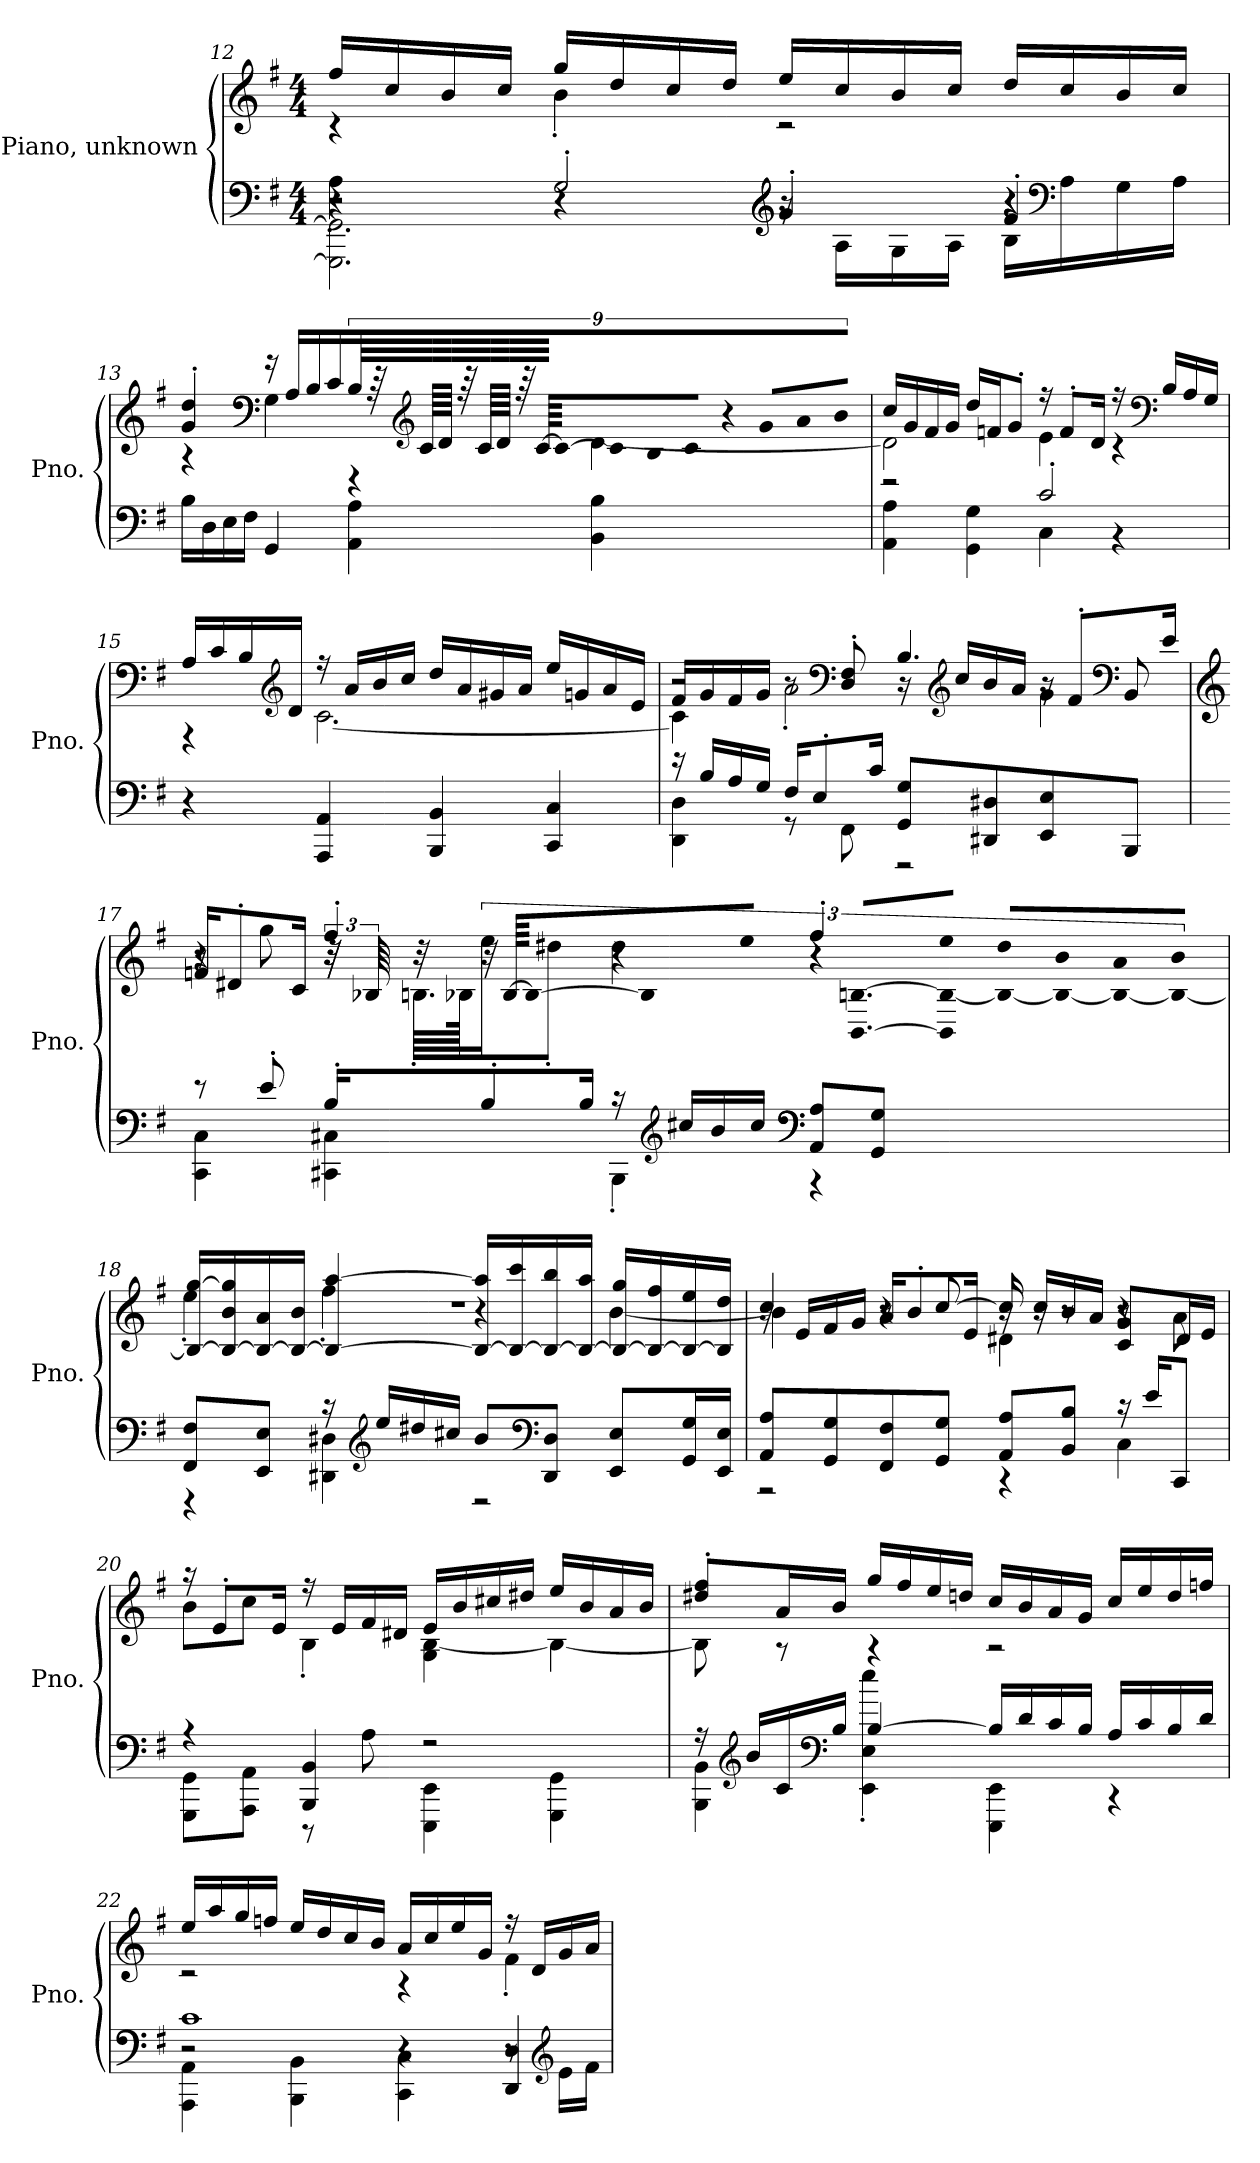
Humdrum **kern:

**kern	**kern
*part1	*part1
*staff2	*staff1
*I"Piano, unknown	*
*I'Pno.	*
*clefF4	*clefG2
*k[f#]	*k[f#]
*M4/4	*M4/4
=12	=12
*^	*^
*	*^	*	*
*	*	*^	*	*
2r	4A'\	4r	2.GGG\] 2.GG\]	16ff#/LL	4r
.	.	.	.	16cc/	.
.	.	.	.	16b/	.
.	.	.	.	16cc/JJ	.
.	4r	2G'/	.	16gg/LL	4b'\
.	.	.	.	16dd/	.
.	.	.	.	16cc/	.
.	.	.	.	16dd/JJ	.
*clefG2	*	*	*	*	*
4g'/	16r	.	.	16ee/LL	2r
.	16A\LL	.	.	16cc/	.
.	16G\	.	.	16b/	.
.	16A\JJ	.	.	16cc/JJ	.
4f#'/	16B\LL	4r	4r	16dd/LL	.
*clefF4	*	*	*	*	*
.	16A\	.	.	16cc/	.
.	16G\	.	.	16b/	.
.	16A\JJ	.	.	16cc/JJ	.
*v	*v	*v	*v	*	*
!!LO:PB:g=z	!!
=13	=13	=13
16B\LL	4g/' 4dd/'	4r
16D\	.	.
16E\	.	.
16F#\JJ	.	.
*	*clefF4	*
4GG/	16r	4G\
.	16A/LL	.
.	16B/	.
.	16c/	.
4AA\ 4A\	96B/JJkk	4r
.	96r	.
*	*clefG2	*
.	96c/LLLL	.
.	96d/JJJJ	.
.	96r	.
.	96c/LLLL	.
.	96d/JJJJ	.
.	96r	.
.	[96c/KLLL	.
.	32c/J_	.
.	16c/]	.
.	32B/L	.
.	32c/JJJ	.
4BB\ 4B\	16r	[4d\
.	16g/LL	.
.	16a/	.
.	16b/JJ	.
=14	=14	=14
*^	*	*
2r	4AA\ 4A\	16cc/LL	2d\]
.	.	16g/	.
.	.	16f#/	.
.	.	16g/JJ	.
.	4GG\ 4G\	16dd/LL	.
.	.	16fn/J	.
.	.	8g'/J	.
2c'/	4C\	16r	4e\
.	.	8f'/L	.
.	.	16d/Jk	.
.	4r	16r	4r
*	*	*clefF4	*
.	.	16B/LL	.
.	.	16A/	.
.	.	16G/JJ	.
*v	*v	*	*
!!LO:LB:g=z	!!
=15	=15	=15
4r	16A/LL	4r
.	16c/	.
.	16B/	.
*	*clefG2	*
.	16d/JJ	.
4AAA/ 4AA/	16r	[2.c\
.	16a/LL	.
.	16b/	.
.	16cc/JJ	.
4BBB/ 4BB/	16dd/LL	.
.	16a/	.
.	16g#X/	.
.	16a/JJ	.
4CC/ 4C/	16ee/LL	.
.	16gn/	.
.	16a/	.
.	16e/JJ	.
=16	=16	=16
*^	*	*^
16r	4DD\ 4D\	16f#/LL	4c\]	2r
16B/LL	.	16g/	.	.
16A/	.	16f#/	.	.
16G/JJ	.	16g/JJ	.	.
16F#/KL	8r	8r	2a'\	.
8E'/	.	.	.	.
*	*	*clefF4	*	*
.	8FF#\	8D/' 8F#/'	.	.
16c/Jk	.	.	.	.
8GG/ 8G/L	2r	16r	.	4.B/
*	*	*clefG2	*	*
.	.	16cc/LL	.	.
8DD#X/ 8D#X/	.	16b/	.	.
.	.	16a/JJ	.	.
8EE/ 8E/	.	16r	4g\	.
.	.	8f#'/L	.	.
*	*	*clefF4	*	*
8BBB/J	.	.	.	8BB/
.	.	16e/Jk	.	.
!!LO:LB:g=z	!!	!!
=17	=17	=17	=17	=17
*	*	*clefG2	*	*
8r	4CC\ 4C\	4r	8r	16fn/KL
.	.	.	.	8d#X'/
8e'/	.	.	8gg\	.
.	.	.	.	16c/Jk
16B'/KL	4CC#X\ 4C#X\	4ff#'/	32r	48r
.	.	.	.	96B-X/
.	.	.	64.Bn'\LLLL	32r
.	.	.	128B-X\JJK	.
8B'/	.	.	16ee\J	48r
.	.	.	.	[96B-/KLLL
.	.	.	.	32B-/J_
.	.	.	8dd#X'\J	16B-/]
16B/Jk	.	.	.	16ee/JJ
16r	4BBB'\	4r	4dd#\	[8.BB/ [8.Bn/L
*clefG2	*	*	*	*
16cc#X/LL	.	.	.	.
16b/	.	.	.	.
16cc#/JJ	.	.	.	16BB/] 16B/_ 16ee/Jk
*clefF4	*	*	*	*
8AA/ 8A/L	4r	4ff#'/	4r	16B/_ 16dd#/LL
.	.	.	.	16B/_ 16b/
8GG/ 8G/J	.	.	.	16B/_ 16a/
.	.	.	.	16B/_ 16b/JJ
!!LO:LB:g=z	!!	!!
=18	=18	=18	=18	=18
8FF#/ 8F#/L	4r	1r	4ee'\	16B/_ [16gg/LL
.	.	.	.	16B/_ 16b/ 16gg/]
8EE/ 8E/J	.	.	.	16B/_ 16a/
.	.	.	.	16B/_ 16b/JJ
16r	4DD#X\ 4D#X\	.	4ff#'\	4B/_ [4aa/
*clefG2	*	*	*	*
16ee/LL	.	.	.	.
16dd#X/	.	.	.	.
16cc#X/JJ	.	.	.	.
8b/L	2r	.	4r	16B/_ 16aa/]LL
.	.	.	.	16B/_ 16ccc/
*clefF4	*	*	*	*
8DD#/ 8D#/J	.	.	.	16B/_ 16bb/
.	.	.	.	16B/_ 16aa/JJ
8EE/ 8E/L	.	.	[4b\	16B/_ 16gg/LL
.	.	.	.	16B/_ 16ff#/
16GG/ 16G/L	.	.	.	16B/_ 16ee/
16EE/ 16E/JJ	.	.	.	16B/] 16dd/JJ
!!LO:LB:g=z	!!	!!
=19	=19	=19	=19	=19
8AA/ 8A/L	2r	4cc/	4b\]	16r
.	.	.	.	16e/LL
8GG/ 8G/	.	.	.	16f#/
.	.	.	.	16g/JJ
8FF#/ 8F#/	.	8r	4r	16a/KL
.	.	.	.	8b'/
8GG/ 8G/J	.	[8cc/	.	.
.	.	.	.	16e/Jk
8AA/ 8A/L	4r	16cc/]	4d#X\	16r
.	.	16r	.	16cc/LL
8BB/ 8B/J	.	8r	.	16b/
.	.	.	.	16a/JJ
16r	4C\	4r	8r	8c/ 8g/L
16e/KL	.	.	.	.
8CC/J	.	.	8a\	16d#/L
.	.	.	.	16e/JJ
*	*	*	*v	*v
=20	=20	=20	=20
4r	8GGG\ 8GG\L	16r	8b\L
.	.	8e'/L	.
.	8AAA\ 8AA\J	.	8cc\J
.	.	16e/Jk	.
4BBB/ 4BB/	8r	16r	4B'\
.	.	16e/LL	.
.	8A\	16f#/	.
.	.	16d#X/JJ	.
2r	4EEE\ 4EE\	16e/LL	4G\ [4B\
.	.	16b/	.
.	.	16cc#X/	.
.	.	16dd#X/JJ	.
.	4GGG\ 4GG\	16ee/LL	4B\_
.	.	16b/	.
.	.	16a/	.
.	.	16b/JJ	.
!!LO:LB:g=z	!!
=21	=21	=21	=21
16r	4BBB\ 4BB\	8dd#X/' 8ff#/'L	8B\]
*clefG2	*	*	*
16b/LL	.	.	.
16c/	.	16a/L	8r
*clefF4	*	*	*
16B/JJ	.	16b/JJ	.
[4B/	4EE\' 4E\' 4ee\'	16gg/LL	4r
.	.	16ff#/	.
.	.	16ee/	.
.	.	16ddn/JJ	.
16B/LL]	4EEE\ 4EE\	16cc/LL	2r
16d/	.	16b/	.
16c/	.	16a/	.
16B/JJ	.	16g/JJ	.
16A/LL	4r	16cc/LL	.
16c/	.	16ee/	.
16B/	.	16dd/	.
16d/JJ	.	16ffn/JJ	.
=22	=22	=22	=22
*	*^	*	*
1c	4AAA\ 4AA\	2r	16ee/LL	2r
.	.	.	16aa/	.
.	.	.	16gg/	.
.	.	.	16ffn/JJ	.
.	4BBB\ 4BB\	.	16ee/LL	.
.	.	.	16dd/	.
.	.	.	16cc/	.
.	.	.	16b/JJ	.
.	4CC\ 4C\	4r	16a/LL	4r
.	.	.	16cc/	.
.	.	.	16ee/	.
.	.	.	16g/JJ	.
.	8r	4DD/ 4D/	16r	4f#'\
.	.	.	16d/LL	.
*clefG2	*	*	*	*
.	16e\LL	.	16g/	.
.	16f#\JJ	.	16a/JJ	.
*v	*v	*v	*	*
*	*v	*v
=	=
*-	*-
